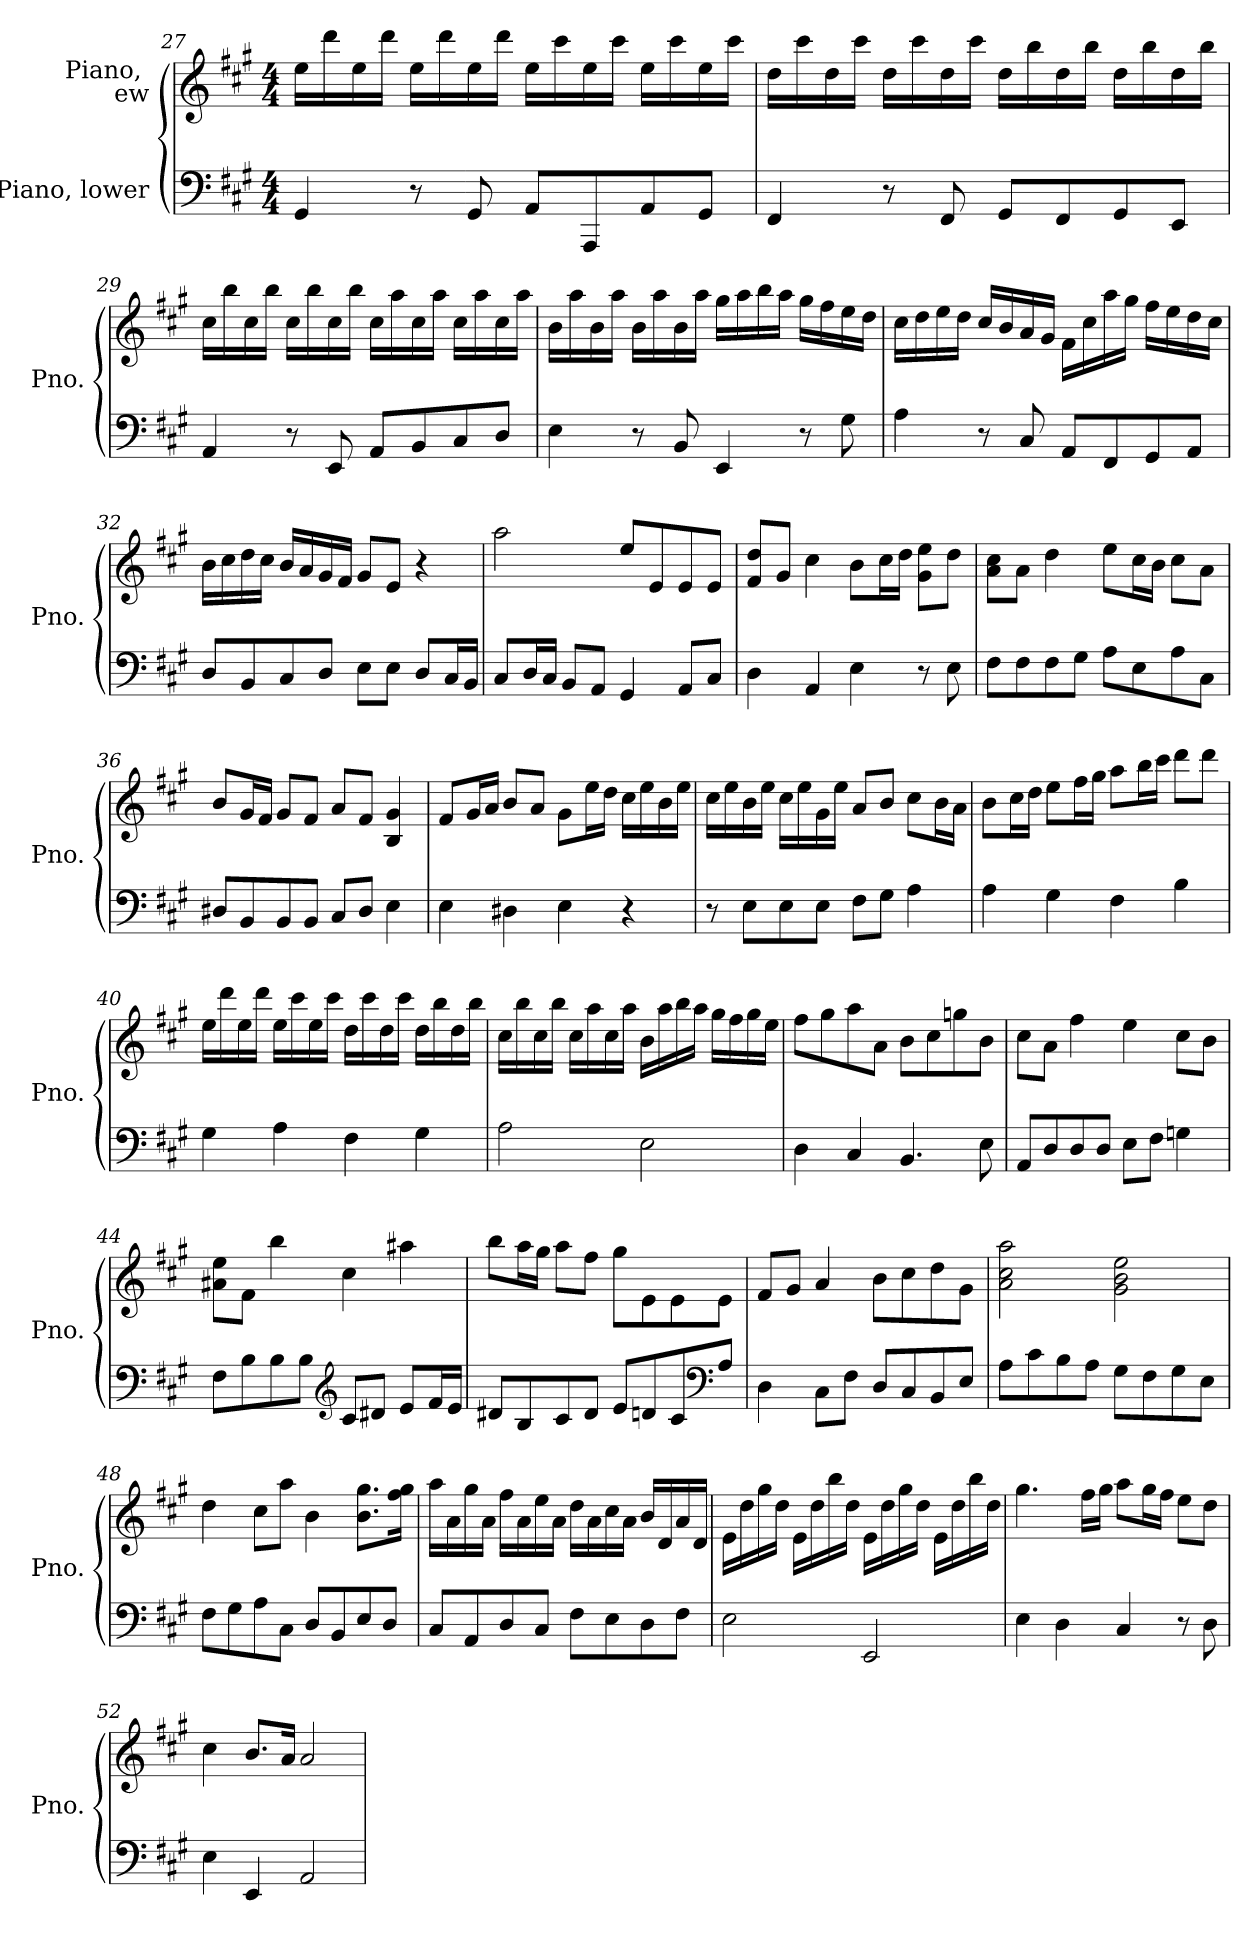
**kern	**kern
*part2	*part1
*staff2	*staff1
*I"Piano, lower	*I"Piano, \new
*I'Pno.	*I'Pno.
!!LO:LB:g=z
*clefF4	*clefG2
*k[f#c#g#]	*k[f#c#g#]
*M4/4	*M4/4
=27	=27
4GG#/	16ee\LL
.	16ddd\
.	16ee\
.	16ddd\JJ
8r	16ee\LL
.	16ddd\
8GG#/	16ee\
.	16ddd\JJ
8AA/L	16ee\LL
.	16ccc#\
8AAA/	16ee\
.	16ccc#\JJ
8AA/	16ee\LL
.	16ccc#\
8GG#/J	16ee\
.	16ccc#\JJ
=28	=28
4FF#/	16dd\LL
.	16ccc#\
.	16dd\
.	16ccc#\JJ
8r	16dd\LL
.	16ccc#\
8FF#/	16dd\
.	16ccc#\JJ
8GG#/L	16dd\LL
.	16bb\
8FF#/	16dd\
.	16bb\JJ
8GG#/	16dd\LL
.	16bb\
8EE/J	16dd\
.	16bb\JJ
!!LO:LB:g=z
=29	=29
4AA/	16cc#\LL
.	16bb\
.	16cc#\
.	16bb\JJ
8r	16cc#\LL
.	16bb\
8EE/	16cc#\
.	16bb\JJ
8AA/L	16cc#\LL
.	16aa\
8BB/	16cc#\
.	16aa\JJ
8C#/	16cc#\LL
.	16aa\
8D/J	16cc#\
.	16aa\JJ
=30	=30
4E\	16b\LL
.	16aa\
.	16b\
.	16aa\JJ
8r	16b\LL
.	16aa\
8BB/	16b\
.	16aa\JJ
4EE/	16gg#\LL
.	16aa\
.	16bb\
.	16aa\JJ
8r	16gg#\LL
.	16ff#\
8G#\	16ee\
.	16dd\JJ
!!LO:LB:g=z
=31	=31
4A\	16cc#\LL
.	16dd\
.	16ee\
.	16dd\JJ
8r	16cc#/LL
.	16b/
8C#/	16a/
.	16g#/JJ
8AA/L	16f#\LL
.	16cc#\
8FF#/	16aa\
.	16gg#\JJ
8GG#/	16ff#\LL
.	16ee\
8AA/J	16dd\
.	16cc#\JJ
=32	=32
8D/L	16b\LL
.	16cc#\
8BB/	16dd\
.	16cc#\JJ
8C#/	16b/LL
.	16a/
8D/J	16g#/
.	16f#/JJ
8E\L	8g#/L
8E\J	8e/J
8D/L	4r
16C#/L	.
16BB/JJ	.
=33	=33
8C#/L	2aa\
16D/L	.
16C#/JJ	.
8BB/L	.
8AA/J	.
4GG#/	8ee/L
.	8e/
8AA/L	8e/
8C#/J	8e/J
!!LO:PB:g=z
=34	=34
4D\	8f#/ 8dd/L
.	8g#/J
4AA/	4cc#\
4E\	8b\L
.	16cc#\L
.	16dd\JJ
8r	8g#\ 8ee\L
8E\	8dd\J
=35	=35
8F#\L	8a\ 8cc#\L
8F#\	8a\J
8F#\	4dd\
8G#\J	.
8A\L	8ee\L
8E\	16cc#\L
.	16b\JJ
8A\	8cc#\L
8C#\J	8a\J
=36	=36
8D#X/L	8b/L
8BB/	16g#/L
.	16f#/JJ
8BB/	8g#/L
8BB/J	8f#/J
8C#/L	8a/L
8D#/J	8f#/J
4E\	4B/ 4g#/
=37	=37
4E\	8f#/L
.	16g#/L
.	16a/JJ
4D#X\	8b/L
.	8a/J
4E\	8g#\L
.	16ee\L
.	16dd\JJ
4r	16cc#\LL
.	16ee\
.	16b\
.	16ee\JJ
!!LO:LB:g=z
=38	=38
8r	16cc#\LL
.	16ee\
8E\L	16b\
.	16ee\JJ
8E\	16cc#\LL
.	16ee\
8E\J	16g#\
.	16ee\JJ
8F#\L	8a/L
8G#\J	8b/J
4A\	8cc#\L
.	16b\L
.	16a\JJ
=39	=39
4A\	8b\L
.	16cc#\L
.	16dd\JJ
4G#\	8ee\L
.	16ff#\L
.	16gg#\JJ
4F#\	8aa\L
.	16bb\L
.	16ccc#\JJ
4B\	8ddd\L
.	8ddd\J
=40	=40
4G#\	16ee\LL
.	16ddd\
.	16ee\
.	16ddd\JJ
4A\	16ee\LL
.	16ccc#\
.	16ee\
.	16ccc#\JJ
4F#\	16dd\LL
.	16ccc#\
.	16dd\
.	16ccc#\JJ
4G#\	16dd\LL
.	16bb\
.	16dd\
.	16bb\JJ
!!LO:LB:g=z
=41	=41
2A\	16cc#\LL
.	16bb\
.	16cc#\
.	16bb\JJ
.	16cc#\LL
.	16aa\
.	16cc#\
.	16aa\JJ
2E\	16b\LL
.	16aa\
.	16bb\
.	16aa\JJ
.	16gg#\LL
.	16ff#\
.	16gg#\
.	16ee\JJ
=42	=42
4D\	8ff#\L
.	8gg#\
4C#/	8aa\
.	8a\J
4.BB/	8b\L
.	8cc#\
.	8ggn\
8E\	8b\J
=43	=43
8AA/L	8cc#\L
8D/	8a\J
8D/	4ff#\
8D/J	.
8E\L	4ee\
8F#\J	.
4Gn\	8cc#\L
.	8b\J
!!LO:LB:g=z
=44	=44
8F#\L	8a#X\ 8ee\L
8B\	8f#\J
8B\	4bb\
8B\J	.
*clefG2	*
8c#/L	4cc#\
8d#X/J	.
8e/L	4aa#X\
16f#/L	.
16e/JJ	.
=45	=45
8d#X/L	8bb\L
8B/	16aa\L
.	16gg#\JJ
8c#/	8aa\L
8d#/J	8ff#\J
8e/L	8gg#\L
8dn/	8e\
8c#/	8e\
*clefF4	*
8A/J	8e\J
=46	=46
4D\	8f#/L
.	8g#/J
8C#\L	4a/
8F#\J	.
8D/L	8b\L
8C#/	8cc#\
8BB/	8dd\
8E/J	8g#\J
=47	=47
8A\L	2a\ 2cc#\ 2aa\
8c#\	.
8B\	.
8A\J	.
8G#\L	2g#\ 2b\ 2ee\
8F#\	.
8G#\	.
8E\J	.
!!LO:LB:g=z
=48	=48
8F#\L	4dd\
8G#\	.
8A\	8cc#\L
8C#\J	8aa\J
8D/L	4b\
8BB/	.
8E/	8.b\ 8.gg#\L
8D/J	.
.	16ff#\ 16gg#\Jk
=49	=49
8C#/L	16aa\LL
.	16a\
8AA/	16gg#\
.	16a\JJ
8D/	16ff#\LL
.	16a\
8C#/J	16ee\
.	16a\JJ
8F#\L	16dd\LL
.	16a\
8E\	16cc#\
.	16a\JJ
8D\	16b/LL
.	16d/
8F#\J	16a/
.	16d/JJ
=50	=50
2E\	16e\LL
.	16dd\
.	16gg#\
.	16dd\JJ
.	16e\LL
.	16dd\
.	16bb\
.	16dd\JJ
2EE/	16e\LL
.	16dd\
.	16gg#\
.	16dd\JJ
.	16e\LL
.	16dd\
.	16bb\
.	16dd\JJ
!!LO:LB:g=z
=51	=51
4E\	4.gg#\
4D\	.
.	16ff#\LL
.	16gg#\JJ
4C#/	8aa\L
.	16gg#\L
.	16ff#\JJ
8r	8ee\L
8D\	8dd\J
=52	=52
4E\	4cc#\
4EE/	8.b/L
.	16a/Jk
2AA/	2a/
=	=
*-	*-
